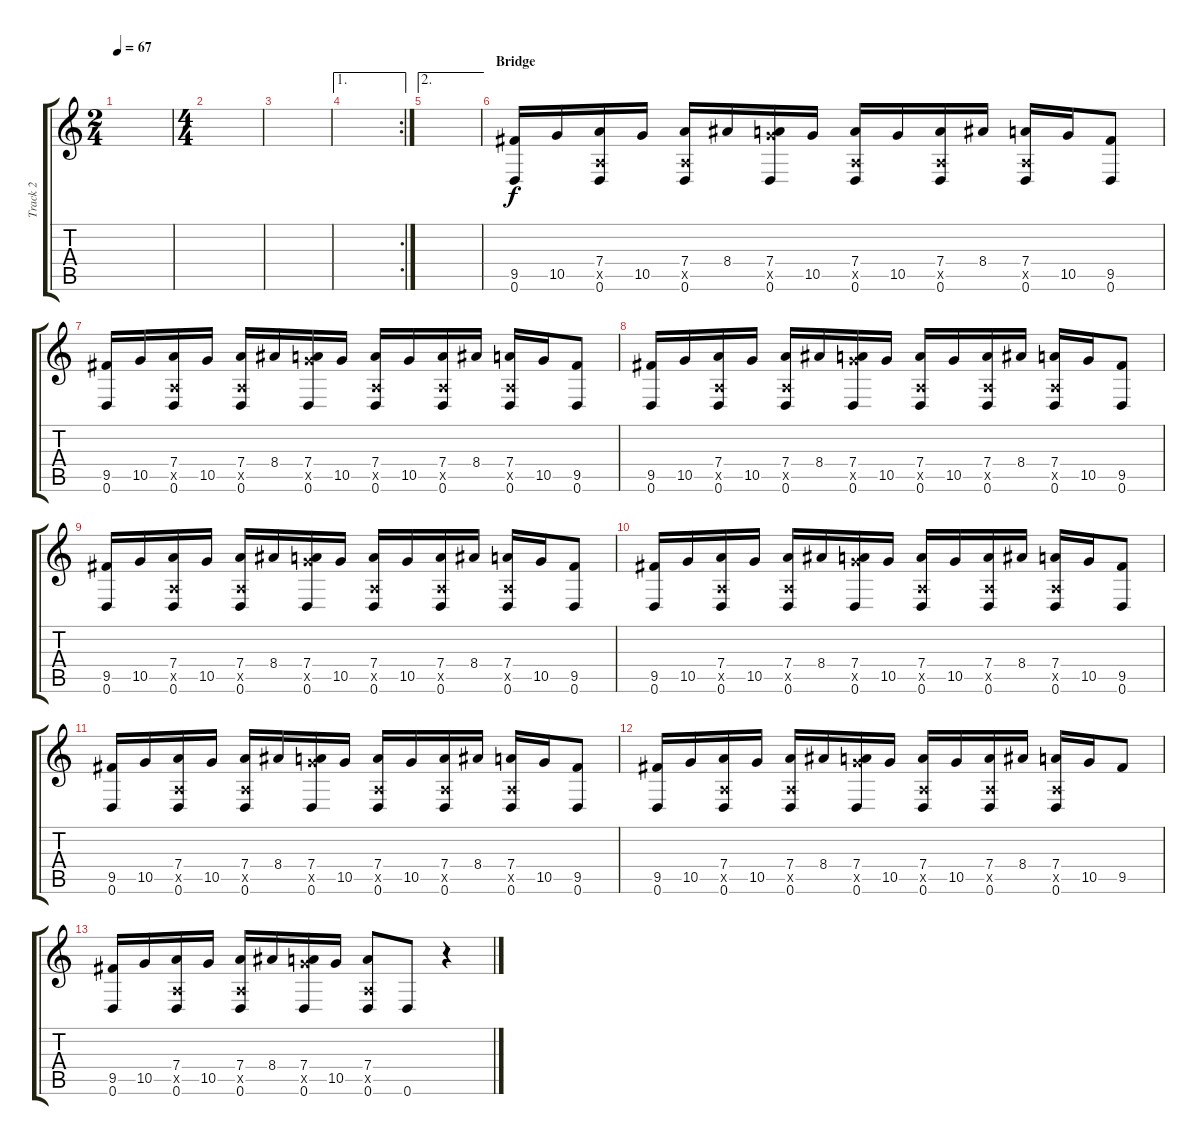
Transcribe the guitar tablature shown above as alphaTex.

\track ("Track 2" "Track 2") {instrument electricguitarclean}
\staff {score tabs}
\tuning (E4 B3 G3 D3 A2 D2) {hide}
\ts (2 4)
\tempo 67
\clef g2
\ks c
|
\ts (4 4)
|
|
\ae 1
\rc 2
|
\ae 2
|
\section ("" "Bridge")
(9.5 0.6).16 10.5.16 (7.4 0.5{x} 0.6).16 10.5.16 (7.4 0.5{x} 0.6).16 8.4.16 (7.4 10.5{x} 0.6).16 10.5.16 (7.4 0.5{x} 0.6).16 10.5.16 (7.4 0.5{x} 0.6).16 8.4.16 (7.4 0.5{x} 0.6).16 10.5.16 (9.5 0.6).8 |
(9.5 0.6).16 10.5.16 (7.4 0.5{x} 0.6).16 10.5.16 (7.4 0.5{x} 0.6).16 8.4.16 (7.4 10.5{x} 0.6).16 10.5.16 (7.4 0.5{x} 0.6).16 10.5.16 (7.4 0.5{x} 0.6).16 8.4.16 (7.4 0.5{x} 0.6).16 10.5.16 (9.5 0.6).8 |
(9.5 0.6).16 10.5.16 (7.4 0.5{x} 0.6).16 10.5.16 (7.4 0.5{x} 0.6).16 8.4.16 (7.4 10.5{x} 0.6).16 10.5.16 (7.4 0.5{x} 0.6).16 10.5.16 (7.4 0.5{x} 0.6).16 8.4.16 (7.4 0.5{x} 0.6).16 10.5.16 (9.5 0.6).8 |
(9.5 0.6).16 10.5.16 (7.4 0.5{x} 0.6).16 10.5.16 (7.4 0.5{x} 0.6).16 8.4.16 (7.4 10.5{x} 0.6).16 10.5.16 (7.4 0.5{x} 0.6).16 10.5.16 (7.4 0.5{x} 0.6).16 8.4.16 (7.4 0.5{x} 0.6).16 10.5.16 (9.5 0.6).8 |
(9.5 0.6).16 10.5.16 (7.4 0.5{x} 0.6).16 10.5.16 (7.4 0.5{x} 0.6).16 8.4.16 (7.4 10.5{x} 0.6).16 10.5.16 (7.4 0.5{x} 0.6).16 10.5.16 (7.4 0.5{x} 0.6).16 8.4.16 (7.4 0.5{x} 0.6).16 10.5.16 (9.5 0.6).8 |
(9.5 0.6).16 10.5.16 (7.4 0.5{x} 0.6).16 10.5.16 (7.4 0.5{x} 0.6).16 8.4.16 (7.4 10.5{x} 0.6).16 10.5.16 (7.4 0.5{x} 0.6).16 10.5.16 (7.4 0.5{x} 0.6).16 8.4.16 (7.4 0.5{x} 0.6).16 10.5.16 (9.5 0.6).8 |
(9.5 0.6).16 10.5.16 (7.4 0.5{x} 0.6).16 10.5.16 (7.4 0.5{x} 0.6).16 8.4.16 (7.4 10.5{x} 0.6).16 10.5.16 (7.4 0.5{x} 0.6).16 10.5.16 (7.4 0.5{x} 0.6).16 8.4.16 (7.4 0.5{x} 0.6).16 10.5.16 9.5.8 |
(9.5 0.6).16 10.5.16 (7.4 0.5{x} 0.6).16 10.5.16 (7.4 0.5{x} 0.6).16 8.4.16 (7.4 10.5{x} 0.6).16 10.5.16 (7.4 0.5{x} 0.6).8 0.6.8 r.4
